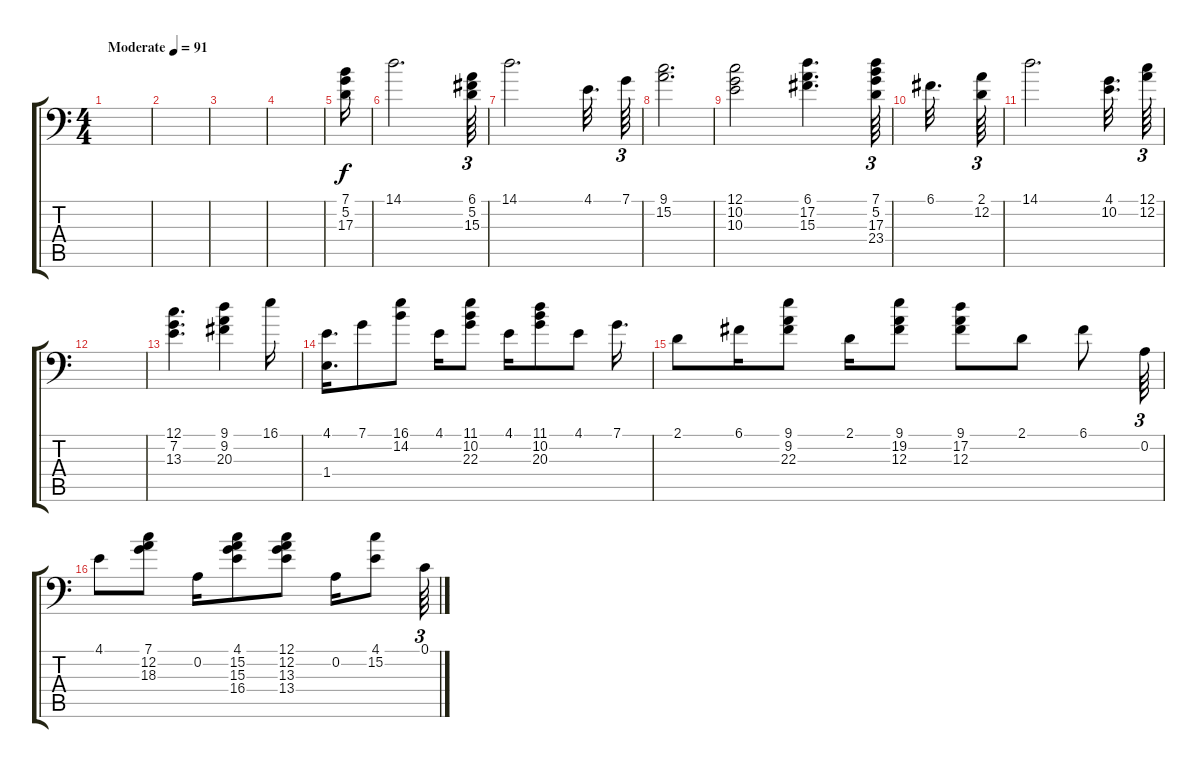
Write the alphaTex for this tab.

\track "" {instrument electricguitarclean}
\staff {score tabs}
\tuning (C3 A2 Gb2 Eb2 C2 A1) {hide}
\ts (4 4)
\tempo (91 "Moderate")
\clef f4
\ks c
|
|
|
|
(7.1 5.2 17.3).16 |
14.1.2{d} (6.1 5.2 15.3).64{tu (3 2)} |
14.1.2{d} 4.1.32{d} 7.1.64{tu (3 2)} |
(9.1 15.2).2{d} |
(12.1 10.2 10.3).2 (6.1 17.2 15.3).4{d} (7.1 5.2 17.3 23.4).64{tu (3 2)} |
6.1.32{d} (2.1 12.2).64{tu (3 2)} |
14.1.2{d} (4.1 10.2).32{d} (12.1 12.2).64{tu (3 2)} |
|
(12.1 7.2 13.3).4{d} (9.1 9.2 20.3).4 16.1.16 |
(4.1 1.4).16{d} 7.1.8 (16.1 14.2).8 4.1.16 (11.1 10.2 22.3).8 4.1.16 (11.1 10.2 20.3).8 4.1.8 7.1.16{d} |
2.1.8 6.1.16 (9.1 9.2 22.3).8 2.1.16 (9.1 19.2 12.3).8 (9.1 17.2 12.3).8 2.1.8 6.1.8 0.2.64{tu (3 2)} |
4.1.8 (7.1 12.2 18.3).8 0.2.16 (4.1 15.2 15.3 16.4).8 (12.1 12.2 13.3 13.4).8 0.2.16 (4.1 15.2).8 0.1.64{tu (3 2)}
